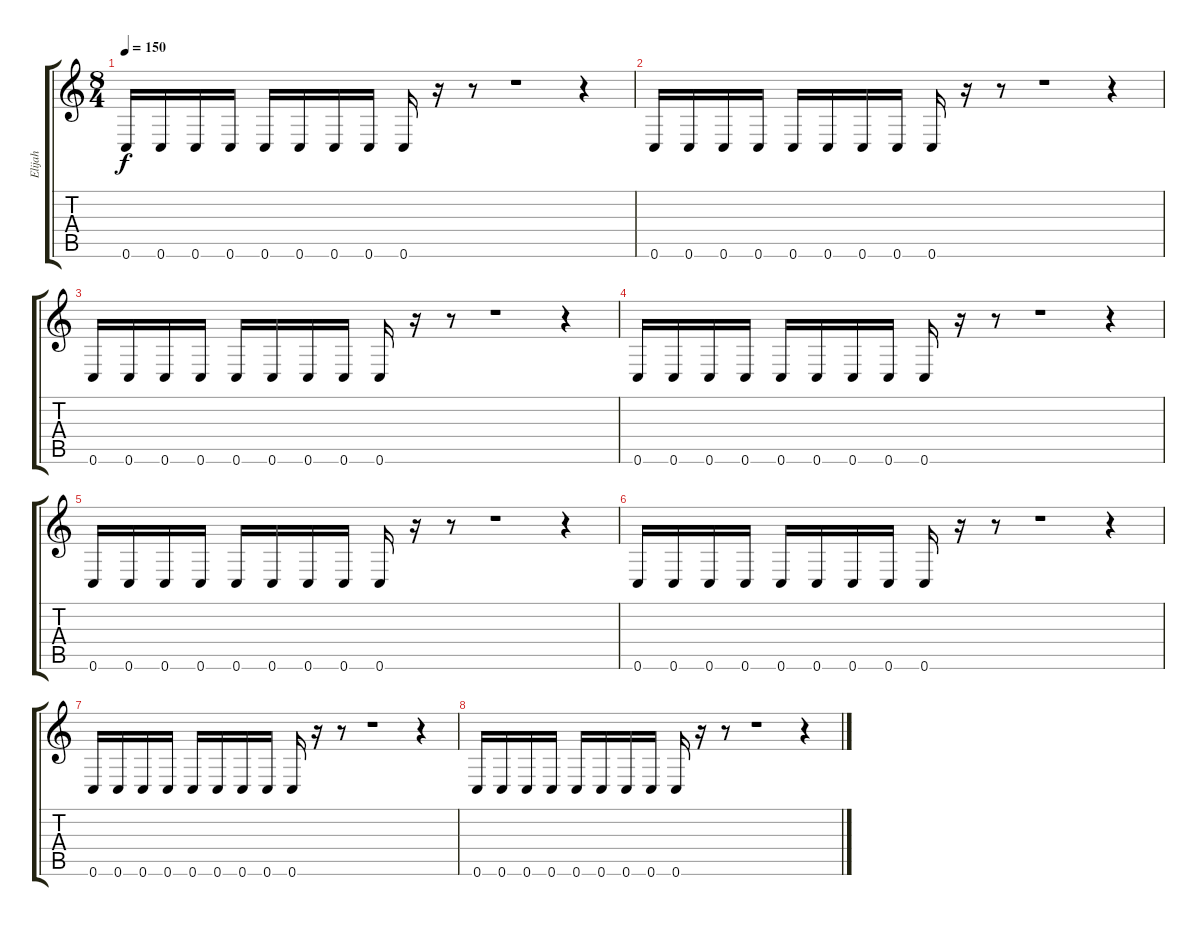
\track ("Elijah" "Elijah") {instrument overdrivenguitar}
\staff {score tabs}
\tuning (D4 A3 F3 C3 G2 C2) {hide}
\ts (8 4)
\tempo 150
\clef g2
\ks c
0.6.16{dy f} 0.6.16 0.6.16 0.6.16 0.6.16 0.6.16 0.6.16 0.6.16 0.6.16 r.16 r.8 r.1 r.4 |
0.6.16 0.6.16 0.6.16 0.6.16 0.6.16 0.6.16 0.6.16 0.6.16 0.6.16 r.16 r.8 r.1 r.4 |
0.6.16 0.6.16 0.6.16 0.6.16 0.6.16 0.6.16 0.6.16 0.6.16 0.6.16 r.16 r.8 r.1 r.4 |
0.6.16 0.6.16 0.6.16 0.6.16 0.6.16 0.6.16 0.6.16 0.6.16 0.6.16 r.16 r.8 r.1 r.4 |
0.6.16 0.6.16 0.6.16 0.6.16 0.6.16 0.6.16 0.6.16 0.6.16 0.6.16 r.16 r.8 r.1 r.4 |
0.6.16 0.6.16 0.6.16 0.6.16 0.6.16 0.6.16 0.6.16 0.6.16 0.6.16 r.16 r.8 r.1 r.4 |
0.6.16 0.6.16 0.6.16 0.6.16 0.6.16 0.6.16 0.6.16 0.6.16 0.6.16 r.16 r.8 r.1 r.4 |
0.6.16 0.6.16 0.6.16 0.6.16 0.6.16 0.6.16 0.6.16 0.6.16 0.6.16 r.16 r.8 r.1 r.4
